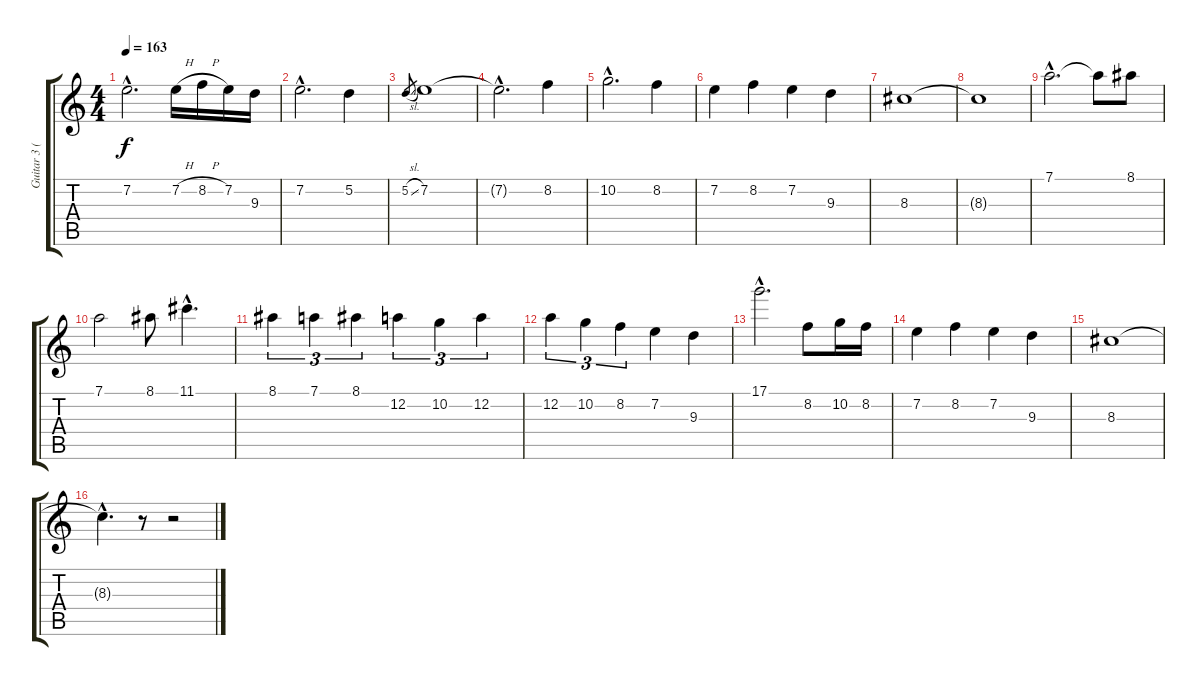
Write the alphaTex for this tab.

\track ("Guitar 3 (Dist)" "Guitar 3 (") {instrument distortionguitar}
\staff {score tabs}
\tuning (D4 A3 F3 C3 G2 D2) {hide}
\ts (4 4)
\tempo 163
\clef g2
\ks c
7.2{hac}.2{d dy f instrument overdrivenguitar} 7.2{h}.16 8.2{h}.16 7.2.16 9.3.16 |
7.2{hac}.2{d} 5.2.4 |
5.2{sl}.8{gr} 7.2.1 |
7.2{hac t}.2{d} 8.2.4 |
10.2{hac}.2{d} 8.2.4 |
7.2.4 8.2.4 7.2.4 9.3.4 |
8.3.1 |
8.3{t}.1 |
7.1{hac}.2{d} 7.1{t}.8 8.1.8 |
7.1.2 8.1.8 11.1{hac}.4{d} |
8.1.4{tu (3 2)} 7.1.4{tu (3 2)} 8.1.4{tu (3 2)} 12.2.4{tu (3 2)} 10.2.4{tu (3 2)} 12.2.4{tu (3 2)} |
12.2.4{tu (3 2)} 10.2.4{tu (3 2)} 8.2.4{tu (3 2)} 7.2.4 9.3.4 |
17.1{hac}.2{d} 8.2.8 10.2.16 8.2.16 |
7.2.4 8.2.4 7.2.4 9.3.4 |
8.3.1 |
8.3{hac t}.4{d} r.8 r.2
